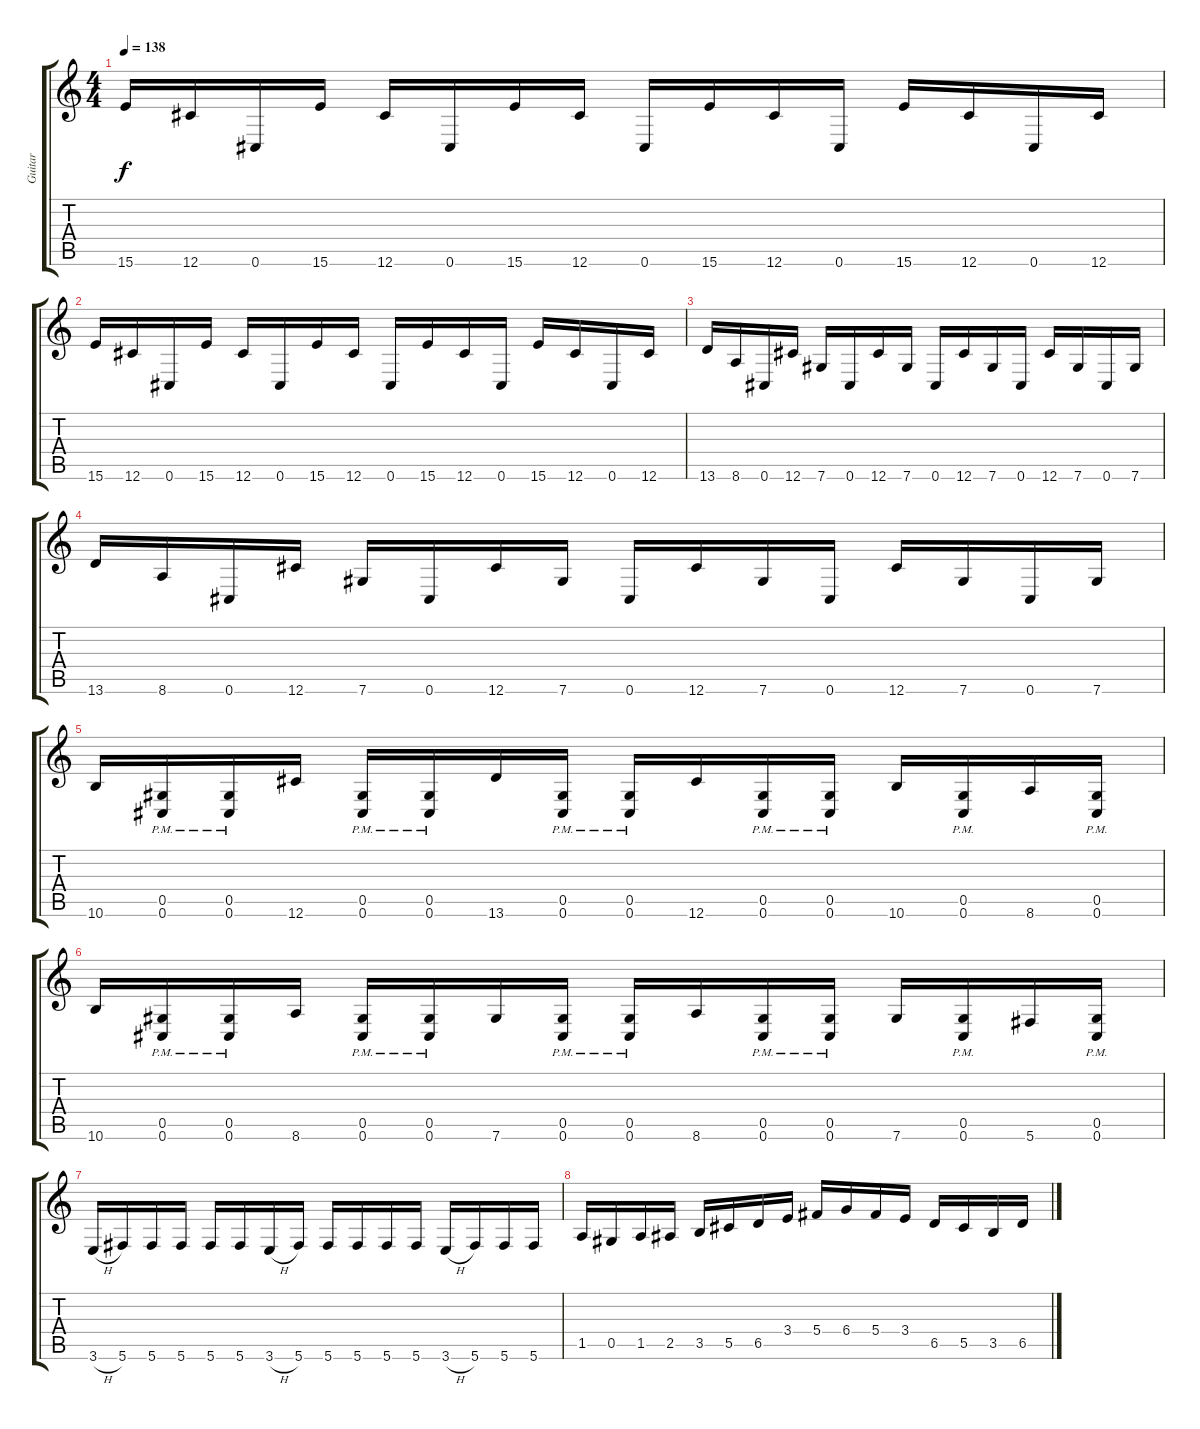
\track ("Guitar" "Guitar") {instrument overdrivenguitar}
\staff {score tabs}
\tuning (Eb4 Bb3 Gb3 Db3 Ab2 Db2) {hide}
\ts (4 4)
\tempo 138
\clef g2
\ks c
15.6.16{dy f} 12.6.16 0.6.16 15.6.16 12.6.16 0.6.16 15.6.16 12.6.16 0.6.16 15.6.16 12.6.16 0.6.16 15.6.16 12.6.16 0.6.16 12.6.16 |
15.6.16 12.6.16 0.6.16 15.6.16 12.6.16 0.6.16 15.6.16 12.6.16 0.6.16 15.6.16 12.6.16 0.6.16 15.6.16 12.6.16 0.6.16 12.6.16 |
13.6.16 8.6.16 0.6.16 12.6.16 7.6.16 0.6.16 12.6.16 7.6.16 0.6.16 12.6.16 7.6.16 0.6.16 12.6.16 7.6.16 0.6.16 7.6.16 |
13.6.16 8.6.16 0.6.16 12.6.16 7.6.16 0.6.16 12.6.16 7.6.16 0.6.16 12.6.16 7.6.16 0.6.16 12.6.16 7.6.16 0.6.16 7.6.16 |
10.6.16 (0.5{pm} 0.6{pm}).16 (0.5{pm} 0.6{pm}).16 12.6.16 (0.5{pm} 0.6{pm}).16 (0.5{pm} 0.6{pm}).16 13.6.16 (0.5{pm} 0.6{pm}).16 (0.5{pm} 0.6{pm}).16 12.6.16 (0.5{pm} 0.6{pm}).16 (0.5{pm} 0.6{pm}).16 10.6.16 (0.5{pm} 0.6{pm}).16 8.6.16 (0.5{pm} 0.6{pm}).16 |
10.6.16 (0.5{pm} 0.6{pm}).16 (0.5{pm} 0.6{pm}).16 8.6.16 (0.5{pm} 0.6{pm}).16 (0.5{pm} 0.6{pm}).16 7.6.16 (0.5{pm} 0.6{pm}).16 (0.5{pm} 0.6{pm}).16 8.6.16 (0.5{pm} 0.6{pm}).16 (0.5{pm} 0.6{pm}).16 7.6.16 (0.5{pm} 0.6{pm}).16 5.6.16 (0.5{pm} 0.6{pm}).16 |
3.6{h}.16 5.6.16 5.6.16 5.6.16 5.6.16 5.6.16 3.6{h}.16 5.6.16 5.6.16 5.6.16 5.6.16 5.6.16 3.6{h}.16 5.6.16 5.6.16 5.6.16 |
1.5.16 0.5.16 1.5.16 2.5.16 3.5.16 5.5.16 6.5.16 3.4.16 5.4.16 6.4.16 5.4.16 3.4.16 6.5.16 5.5.16 3.5.16 6.5.16
